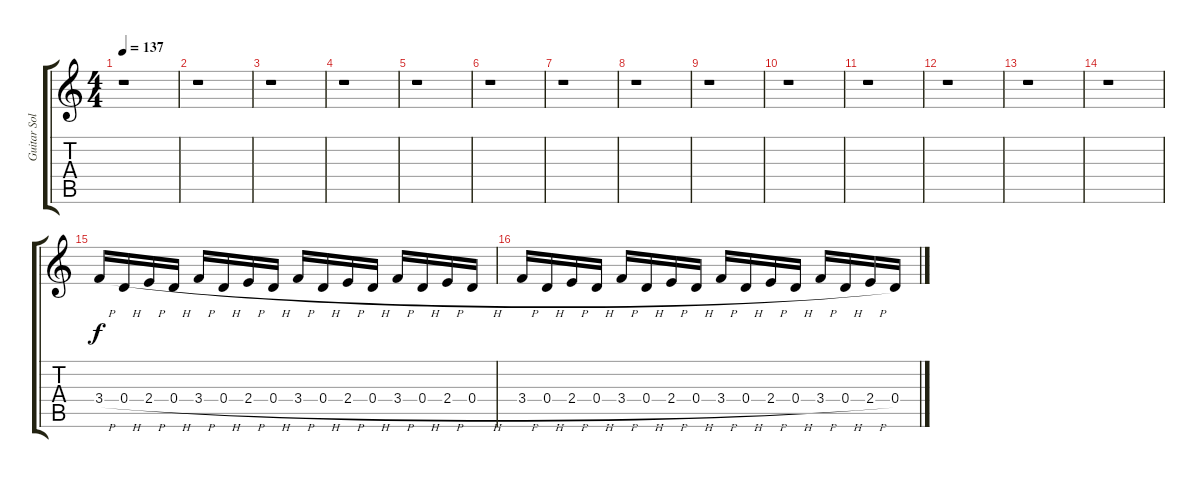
\track ("Guitar Solo 1" "Guitar Sol") {instrument distortionguitar}
\staff {score tabs}
\tuning (E4 B3 G3 D3 A2 E2) {hide}
\ts (4 4)
\tempo 137
\clef g2
\ks c
r.1{dy f} |
r.1 |
r.1 |
r.1 |
r.1 |
r.1 |
r.1 |
r.1 |
r.1 |
r.1 |
r.1 |
r.1 |
r.1 |
r.1 |
3.4{h}.16 0.4{h}.16 2.4{h}.16 0.4{h}.16 3.4{h}.16 0.4{h}.16 2.4{h}.16 0.4{h}.16 3.4{h}.16 0.4{h}.16 2.4{h}.16 0.4{h}.16 3.4{h}.16 0.4{h}.16 2.4{h}.16 0.4{h}.16 |
3.4{h}.16 0.4{h}.16 2.4{h}.16 0.4{h}.16 3.4{h}.16 0.4{h}.16 2.4{h}.16 0.4{h}.16 3.4{h}.16 0.4{h}.16 2.4{h}.16 0.4{h}.16 3.4{h}.16 0.4{h}.16 2.4{h}.16 0.4.16
